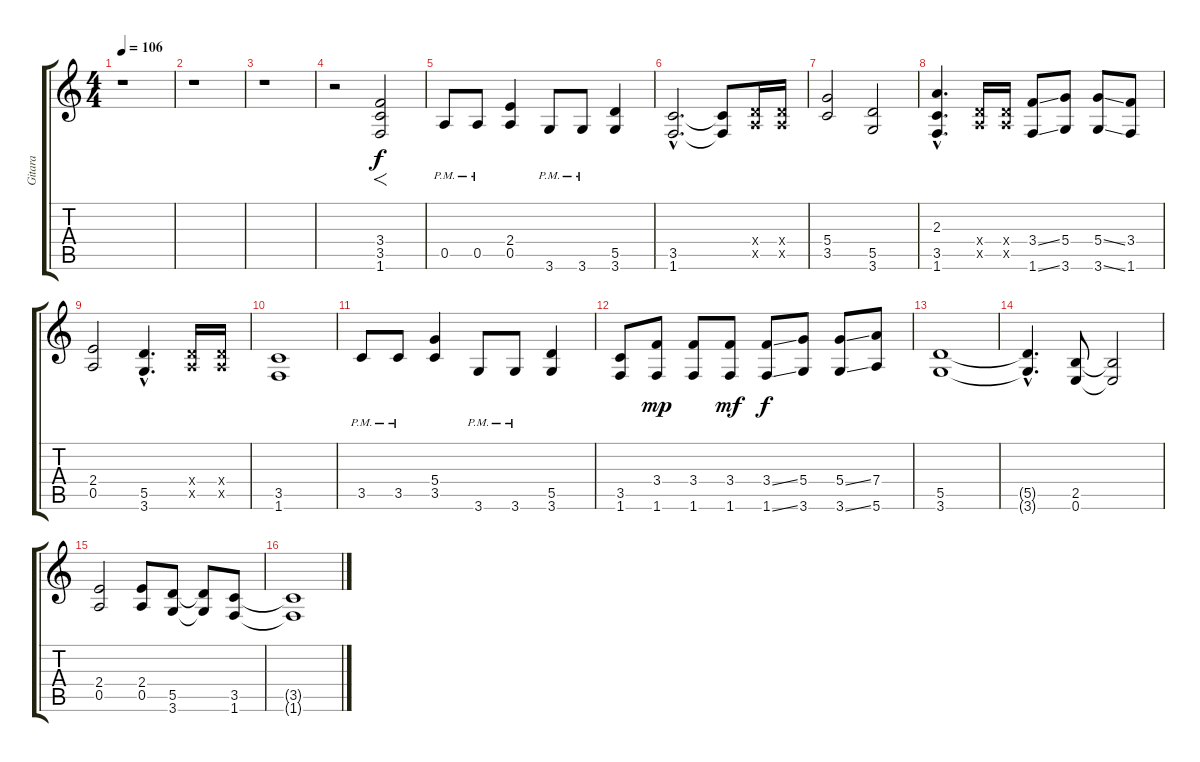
\track ("Gitara" "Gitara") {instrument overdrivenguitar}
\staff {score tabs}
\tuning (E4 B3 G3 D3 A2 E2) {hide}
\ts (4 4)
\tempo 106
\clef g2
\ks c
r.1{dy f} |
r.1 |
r.1 |
r.2 (3.4 3.5 1.6).2{f} |
0.5{pm}.8{volume 10} 0.5{pm}.8 (2.4 0.5).4 3.6{pm}.8 3.6{pm}.8 (5.5 3.6).4 |
(3.5{hac} 1.6{hac}).2{d} (3.5{t} 1.6{t}).8 (0.4{x} 0.5{x}).16 (0.4{x} 0.5{x}).16 |
(5.4 3.5).2 (5.5 3.6).2 |
(2.3{hac} 3.5{hac} 1.6{hac}).4{d} (0.4{x} 0.5{x}).16 (0.4{x} 0.5{x}).16 (3.4{ss} 1.6{ss}).8 (5.4 3.6).8 (5.4{ss} 3.6{ss}).8 (3.4 1.6).8 |
(2.4 0.5).2 (5.5{hac} 3.6{hac}).4{d} (0.4{x} 0.5{x}).16 (0.4{x} 0.5{x}).16 |
(3.5 1.6).1 |
3.5{pm}.8 3.5{pm}.8 (5.4 3.5).4 3.6{pm}.8 3.6{pm}.8 (5.5 3.6).4 |
(3.5 1.6).8 (3.4 1.6).8{dy mp} (3.4 1.6).8 (3.4 1.6).8{dy mf} (3.4{ss} 1.6{ss}).8{dy f} (5.4 3.6).8 (5.4{ss} 3.6{ss}).8 (7.4 5.6).8 |
(5.5 3.6).1 |
(5.5{hac t} 3.6{hac t}).4{d} (2.5 0.6).8 (2.5{t} 0.6{t}).2 |
(2.4 0.5).2 (2.4 0.5).8 (5.5 3.6).8 (5.5{t} 3.6{t}).8 (3.5 1.6).8 |
(3.5{t} 1.6{t}).1
